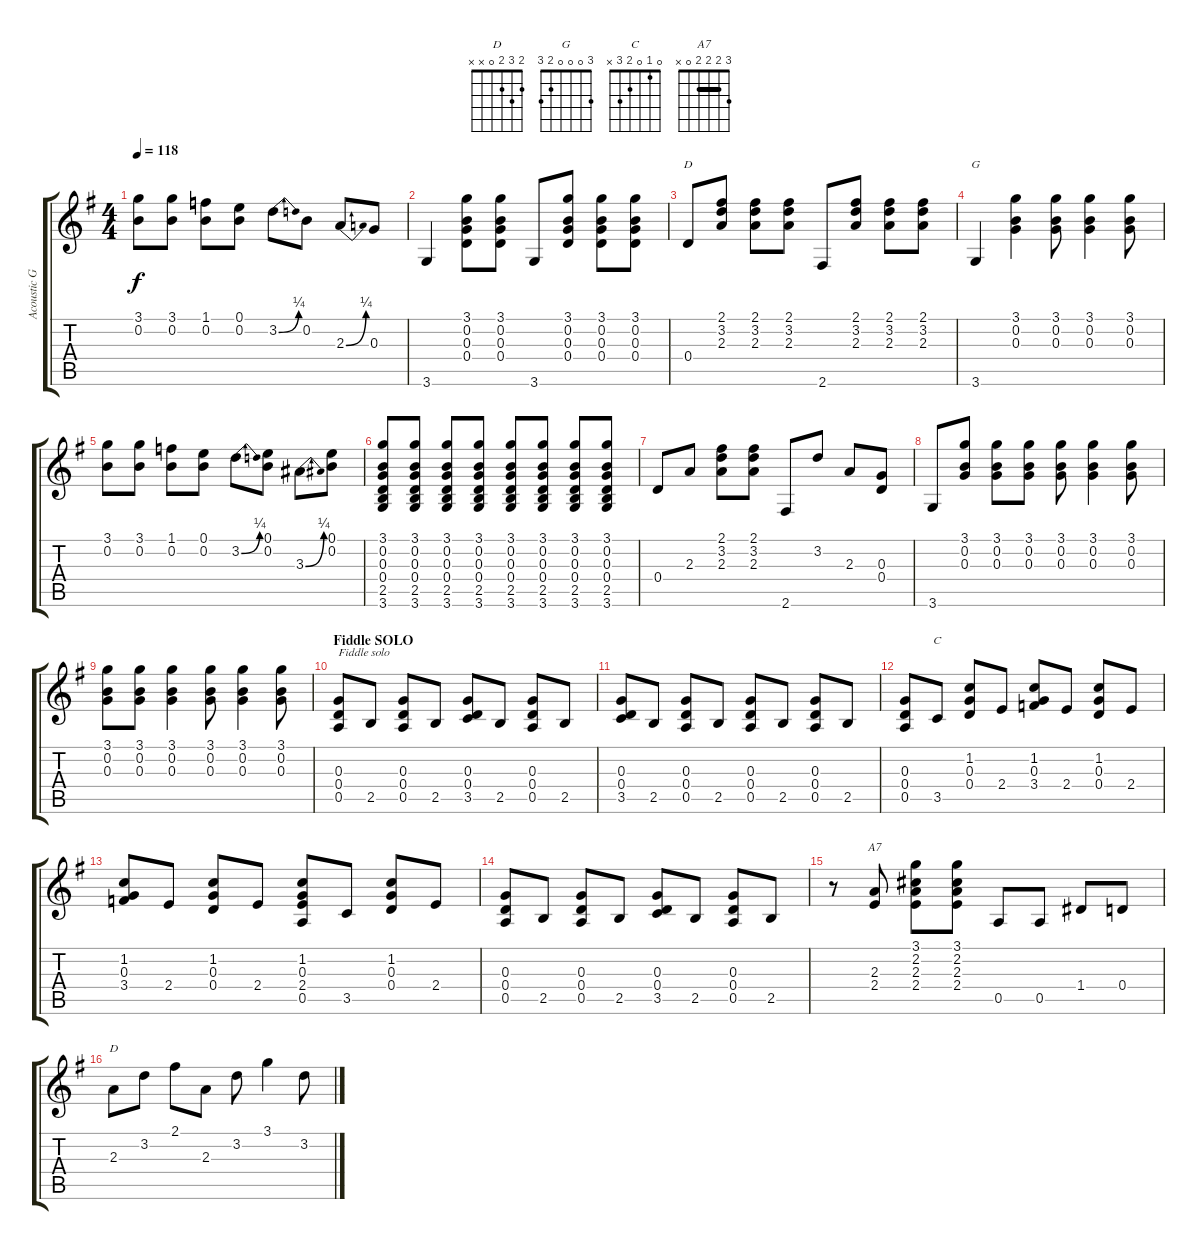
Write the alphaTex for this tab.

\track ("Acoustic Guitar" "Acoustic G") {instrument acousticguitarsteel}
\staff {score tabs}
\tuning (E4 B3 G3 D3 A2 E2) {hide}
\chord ("D" 2 3 2 0 x 2) {barre 2}
\chord ("G" 3 0 0 0 2 3)
\chord ("C" 0 1 0 2 3 x)
\chord ("A7" 3 2 2 2 0 x) {barre 2}
\chord ("D" 2 3 2 0 x x)
\ts (4 4)
\tempo 118
\clef g2
\ks g
(3.1 0.2).8{dy f} (3.1 0.2).8 (1.1 0.2).8 (0.1 0.2).8 3.2{be (bend 0 0 60 1)}.8 0.2.8 2.3{be (bend 0 0 60 1)}.8 0.3.8 |
3.6.4 (3.1 0.2 0.3 0.4).8 (3.1 0.2 0.3 0.4).8 3.6.8 (3.1 0.2 0.3 0.4).8 (3.1 0.2 0.3 0.4).8 (3.1 0.2 0.3 0.4).8 |
0.4.8{ch "D"} (2.1 3.2 2.3).8 (2.1 3.2 2.3).8 (2.1 3.2 2.3).8 2.6.8 (2.1 3.2 2.3).8 (2.1 3.2 2.3).8 (2.1 3.2 2.3).8 |
3.6.4{ch "G"} (3.1 0.2 0.3).4 (3.1 0.2 0.3).8 (3.1 0.2 0.3).4 (3.1 0.2 0.3).8 |
(3.1 0.2).8 (3.1 0.2).8 (1.1 0.2).8 (0.1 0.2).8 3.2{be (bend 0 0 60 1)}.8 (0.1 0.2).8 3.3{be (bend 0 0 60 1)}.8 (0.1 0.2).8 |
(3.1 0.2 0.3 0.4 2.5 3.6).8 (3.1 0.2 0.3 0.4 2.5 3.6).8 (3.1 0.2 0.3 0.4 2.5 3.6).8 (3.1 0.2 0.3 0.4 2.5 3.6).8 (3.1 0.2 0.3 0.4 2.5 3.6).8 (3.1 0.2 0.3 0.4 2.5 3.6).8 (3.1 0.2 0.3 0.4 2.5 3.6).8 (3.1 0.2 0.3 0.4 2.5 3.6).8 |
0.4.8 2.3.8 (2.1 3.2 2.3).8 (2.1 3.2 2.3).8 2.6.8 3.2.8 2.3.8 (0.3 0.4).8 |
3.6.8 (3.1 0.2 0.3).8 (3.1 0.2 0.3).8 (3.1 0.2 0.3).8 (3.1 0.2 0.3).8 (3.1 0.2 0.3).4 (3.1 0.2 0.3).8 |
(3.1 0.2 0.3).8 (3.1 0.2 0.3).8 (3.1 0.2 0.3).4 (3.1 0.2 0.3).8 (3.1 0.2 0.3).4 (3.1 0.2 0.3).8 |
\section ("" "Fiddle SOLO")
(0.3 0.4 0.5).8{txt "Fiddle solo"} 2.5.8 (0.3 0.4 0.5).8 2.5.8 (0.3 0.4 3.5).8 2.5.8 (0.3 0.4 0.5).8 2.5.8 |
(0.3 0.4 3.5).8 2.5.8 (0.3 0.4 0.5).8 2.5.8 (0.3 0.4 0.5).8 2.5.8 (0.3 0.4 0.5).8 2.5.8 |
(0.3 0.4 0.5).8 3.5.8{ch "C"} (1.2 0.3 0.4).8 2.4.8 (1.2 0.3 3.4).8 2.4.8 (1.2 0.3 0.4).8 2.4.8 |
(1.2 0.3 3.4).8 2.4.8 (1.2 0.3 0.4).8 2.4.8 (1.2 0.3 2.4 0.5).8 3.5.8 (1.2 0.3 0.4).8 2.4.8 |
(0.3 0.4 0.5).8 2.5.8 (0.3 0.4 0.5).8 2.5.8 (0.3 0.4 3.5).8 2.5.8 (0.3 0.4 0.5).8 2.5.8 |
r.8 (2.3 2.4).8{ch "A7"} (3.1 2.2 2.3 2.4).8 (3.1 2.2 2.3 2.4).8 0.5.8 0.5.8 1.4.8 0.4.8 |
2.3.8{ch "D"} 3.2.8 2.1.8 2.3.8 3.2.8 3.1.4 3.2.8
